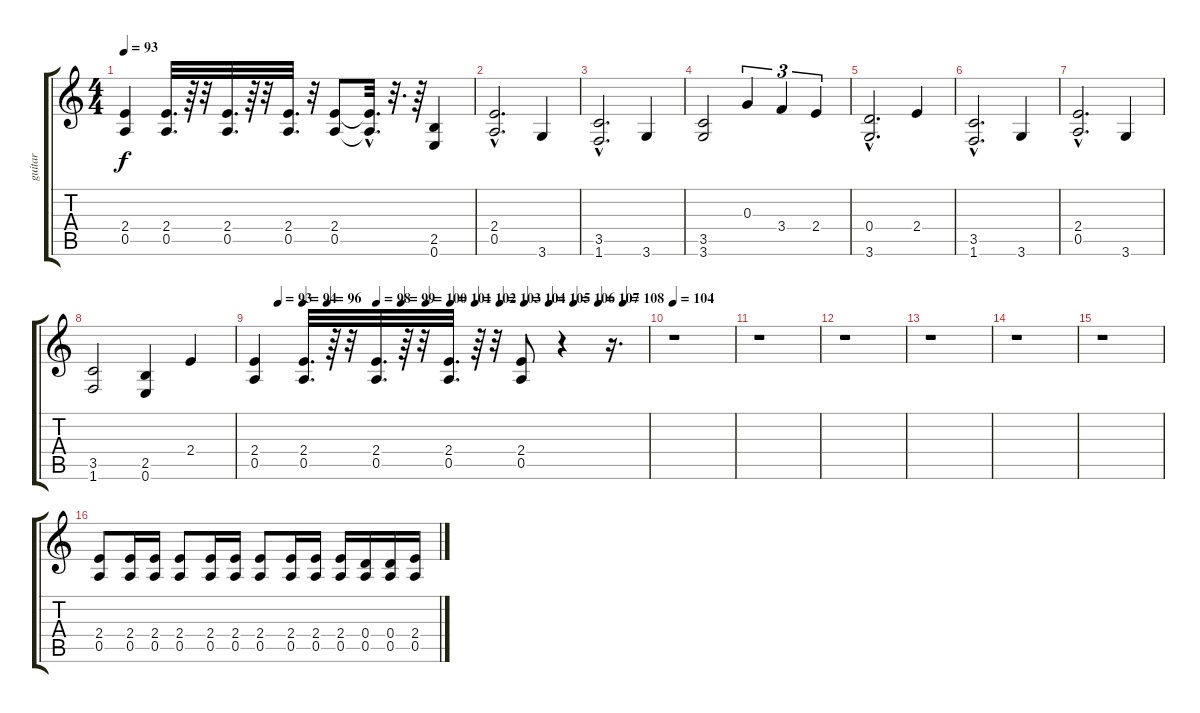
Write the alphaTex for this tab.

\track ("guitar" "guitar") {instrument distortionguitar}
\staff {score tabs}
\tuning (E4 B3 G3 D3 A2 E2) {hide}
\ts (4 4)
\tempo 93
\clef g2
\ks c
(2.4 0.5).4{dy f} (2.4 0.5).32{d} r.64 r.32 (2.4 0.5).32{d} r.64 r.32 (2.4 0.5).32{d} r.32 (2.4 0.5).8 (2.4{hac t} 0.5{hac t}).32{d} r.32{d} r.64 (2.5 0.6).4 |
(2.4{hac} 0.5{hac}).2{d} 3.6.4 |
(3.5{hac} 1.6{hac}).2{d} 3.6.4 |
(3.5 3.6).2 0.3.4{tu (3 2)} 3.4.4{tu (3 2)} 2.4.4{tu (3 2)} |
(0.4{hac} 3.6{hac}).2{d} 2.4.4 |
(3.5{hac} 1.6{hac}).2{d} 3.6.4 |
(2.4{hac} 0.5{hac}).2{d} 3.6.4 |
(3.5 1.6).2 (2.5 0.6).4 2.4.4 |
\tempo (93 0.0625)
\tempo (94 0.125)
\tempo (96 0.1875)
\tempo (98 0.3125)
\tempo (99 0.375)
\tempo (100 0.4375)
\tempo (101 0.5)
\tempo (102 0.5625)
\tempo (103 0.625)
\tempo (104 0.6875)
\tempo (105 0.75)
\tempo (106 0.8125)
\tempo (107 0.875)
\tempo (108 0.9375)
(2.4 0.5).4 (2.4 0.5).32{d} r.64 r.32 (2.4 0.5).32{d} r.64 r.32 (2.4 0.5).32{d} r.64 r.32 (2.4 0.5).8 r.4 r.16{d} |
\tempo 104
r.1 |
r.1 |
r.1 |
r.1 |
r.1 |
r.1 |
(2.4 0.5).8 (2.4 0.5).16 (2.4 0.5).16 (2.4 0.5).8 (2.4 0.5).16 (2.4 0.5).16 (2.4 0.5).8 (2.4 0.5).16 (2.4 0.5).16 (2.4 0.5).16 (0.4 0.5).16 (0.4 0.5).16 (2.4 0.5).16
